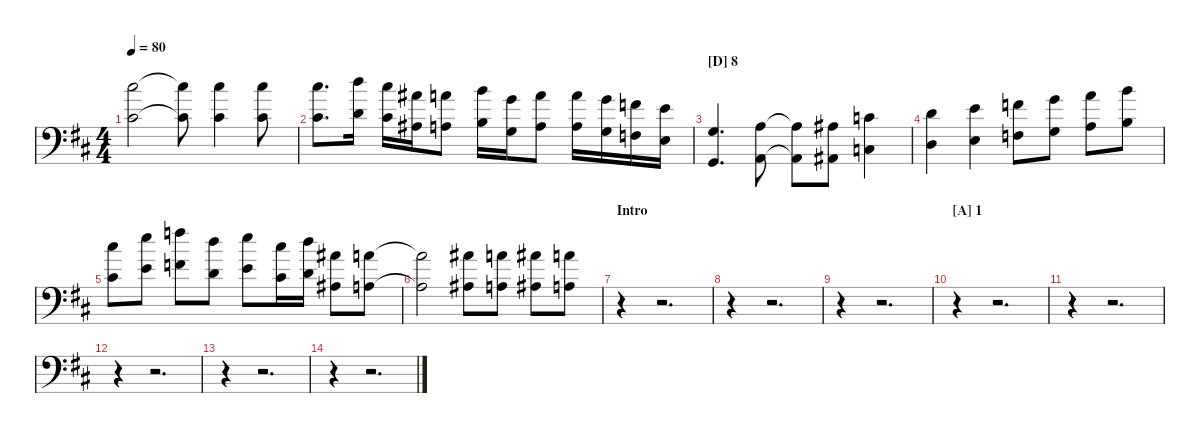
\hideDynamics
\bracketExtendMode nobrackets
\singleTrackTrackNamePolicy hidden
\multiTrackTrackNamePolicy hidden
\otherSystemsTrackNameOrientation horizontal
\track ("Strings 3" "S-Gt") {instrument stringensemble1}
\staff {score}
\tuning (E4 B3 G3 D3 A2 E2)
\ts (4 4)
\tempo 80
\clef f4
\ks d
(9.1{acc #} 2.2{acc #}).2{dy f beam Down} (9.1{t acc #} 2.2{t acc #}).8{beam Down} (9.1{acc #} 2.2{acc #}).4{beam Down} (9.1{acc #} 2.2{acc #}).8{beam Down} |
(9.1{acc #} 2.2{acc #}).8{d beam Down} (10.1{acc forcenatural} 3.2{acc forcenatural}).16{beam Down} (9.1{acc #} 2.2{acc #}).16{beam Down} (6.1{acc #} 3.3{acc #}).16{beam Down} (5.1{acc forcenatural} 2.3{acc forcenatural}).8{beam Down} (7.1{acc forcenatural} 0.2{acc forcenatural}).16{beam Down} (3.1{acc forcenatural} 0.3{acc forcenatural}).16{beam Down} (5.1{acc forcenatural} 2.3{acc forcenatural}).8{beam Down} (5.1{acc forcenatural} 2.3{acc forcenatural}).16{beam Down} (3.1{acc forcenatural} 0.3{acc forcenatural}).16{beam Down} (1.1{acc forcenatural} 3.4{acc forcenatural}).16{beam Down} (0.1{acc forcenatural} 2.4{acc forcenatural}).16{beam Down} |
\section ("D" "8")
(0.3{acc forcenatural} 3.6{acc forcenatural}).4{d beam Up} (2.3{acc forcenatural} 0.5{acc forcenatural}).8{beam Down} (2.3{t acc forcenatural} 0.5{t acc forcenatural}).8{beam Down} (3.3{acc #} 1.5{acc #}).8{beam Down} (1.2{acc forcenatural} 3.5{acc forcenatural}).4{beam Down} |
(3.2{acc forcenatural} 0.4{acc forcenatural}).4{beam Down} (0.1{acc forcenatural} 2.4{acc forcenatural}).4{beam Down} (1.1{acc forcenatural} 3.4{acc forcenatural}).8{beam Down} (3.1{acc forcenatural} 0.3{acc forcenatural}).8{beam Down} (5.1{acc forcenatural} 2.3{acc forcenatural}).8{beam Down} (7.1{acc forcenatural} 0.2{acc forcenatural}).8{beam Down} |
(9.1{acc #} 2.2{acc #}).8{beam Down} (12.1{acc forcenatural} 5.2{acc forcenatural}).8{beam Down} (13.1{acc forcenatural} 6.2{acc forcenatural}).8{beam Down} (10.1{acc forcenatural} 3.2{acc forcenatural}).8{beam Down} (12.1{acc forcenatural} 5.2{acc forcenatural}).8{beam Down} (9.1{acc #} 2.2{acc #}).16{beam Down} (10.1{acc forcenatural} 3.2{acc forcenatural}).16{beam Down} (6.1{acc #} 3.3{acc #}).8{beam Down} (5.1{acc forcenatural} 2.3{acc forcenatural}).8{beam Down} |
(5.1{t acc forcenatural} 2.3{t acc forcenatural}).2{beam Down} (6.1{acc #} 3.3{acc #}).8{beam Down} (5.1{acc forcenatural} 2.3{acc forcenatural}).8{beam Down} (6.1{acc #} 3.3{acc #}).8{beam Down} (5.1{acc forcenatural} 2.3{acc forcenatural}).8{beam Down} |
\section ("" "Intro")
r.4{beam Down} r.2{d beam Down} |
r.4{beam Down} r.2{d beam Down} |
r.4{beam Down} r.2{d beam Down} |
\section ("A" "1")
r.4{beam Down} r.2{d beam Down} |
r.4{beam Down} r.2{d beam Down} |
r.4{beam Down} r.2{d beam Down} |
r.4{beam Down} r.2{d beam Down} |
r.4{beam Down} r.2{d beam Down}
